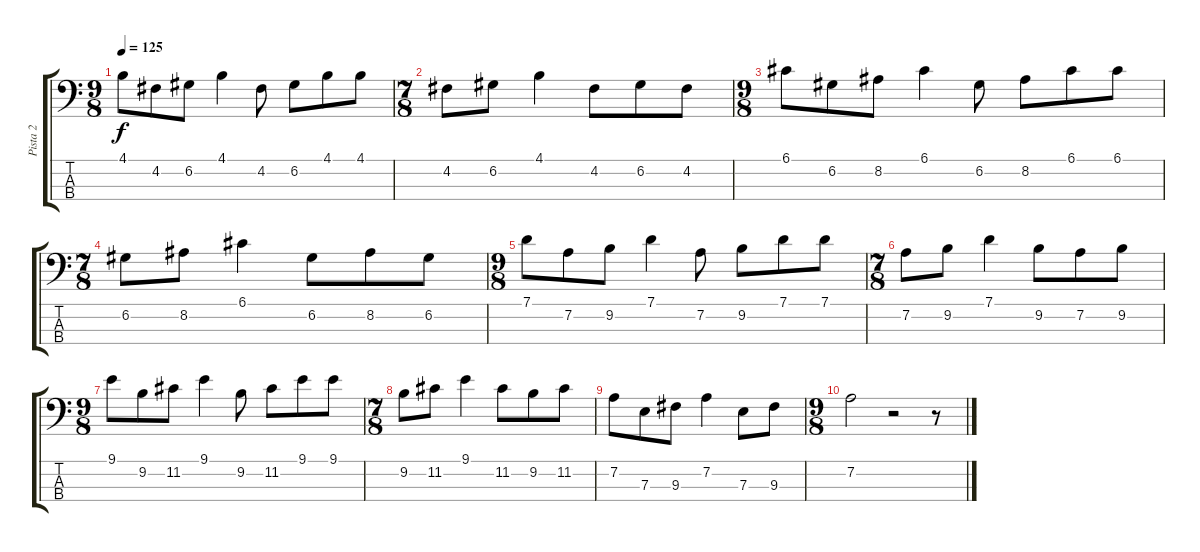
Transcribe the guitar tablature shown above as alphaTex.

\track ("Pista 2" "Pista 2") {instrument electricbassfinger}
\staff {score tabs}
\tuning (G2 D2 A1 E1) {hide}
\ts (9 8)
\tempo 125
\clef f4
\ks c
4.1.8{dy f} 4.2.8 6.2.8 4.1.4 4.2.8 6.2.8 4.1.8 4.1.8 |
\ts (7 8)
4.2.8 6.2.8 4.1.4 4.2.8 6.2.8 4.2.8 |
\ts (9 8)
6.1.8 6.2.8 8.2.8 6.1.4 6.2.8 8.2.8 6.1.8 6.1.8 |
\ts (7 8)
6.2.8 8.2.8 6.1.4 6.2.8 8.2.8 6.2.8 |
\ts (9 8)
7.1.8 7.2.8 9.2.8 7.1.4 7.2.8 9.2.8 7.1.8 7.1.8 |
\ts (7 8)
7.2.8 9.2.8 7.1.4 9.2.8 7.2.8 9.2.8 |
\ts (9 8)
9.1.8 9.2.8 11.2.8 9.1.4 9.2.8 11.2.8 9.1.8 9.1.8 |
\ts (7 8)
9.2.8 11.2.8 9.1.4 11.2.8 9.2.8 11.2.8 |
7.2.8 7.3.8 9.3.8 7.2.4 7.3.8 9.3.8 |
\ts (9 8)
7.2.2 r.2 r.8
